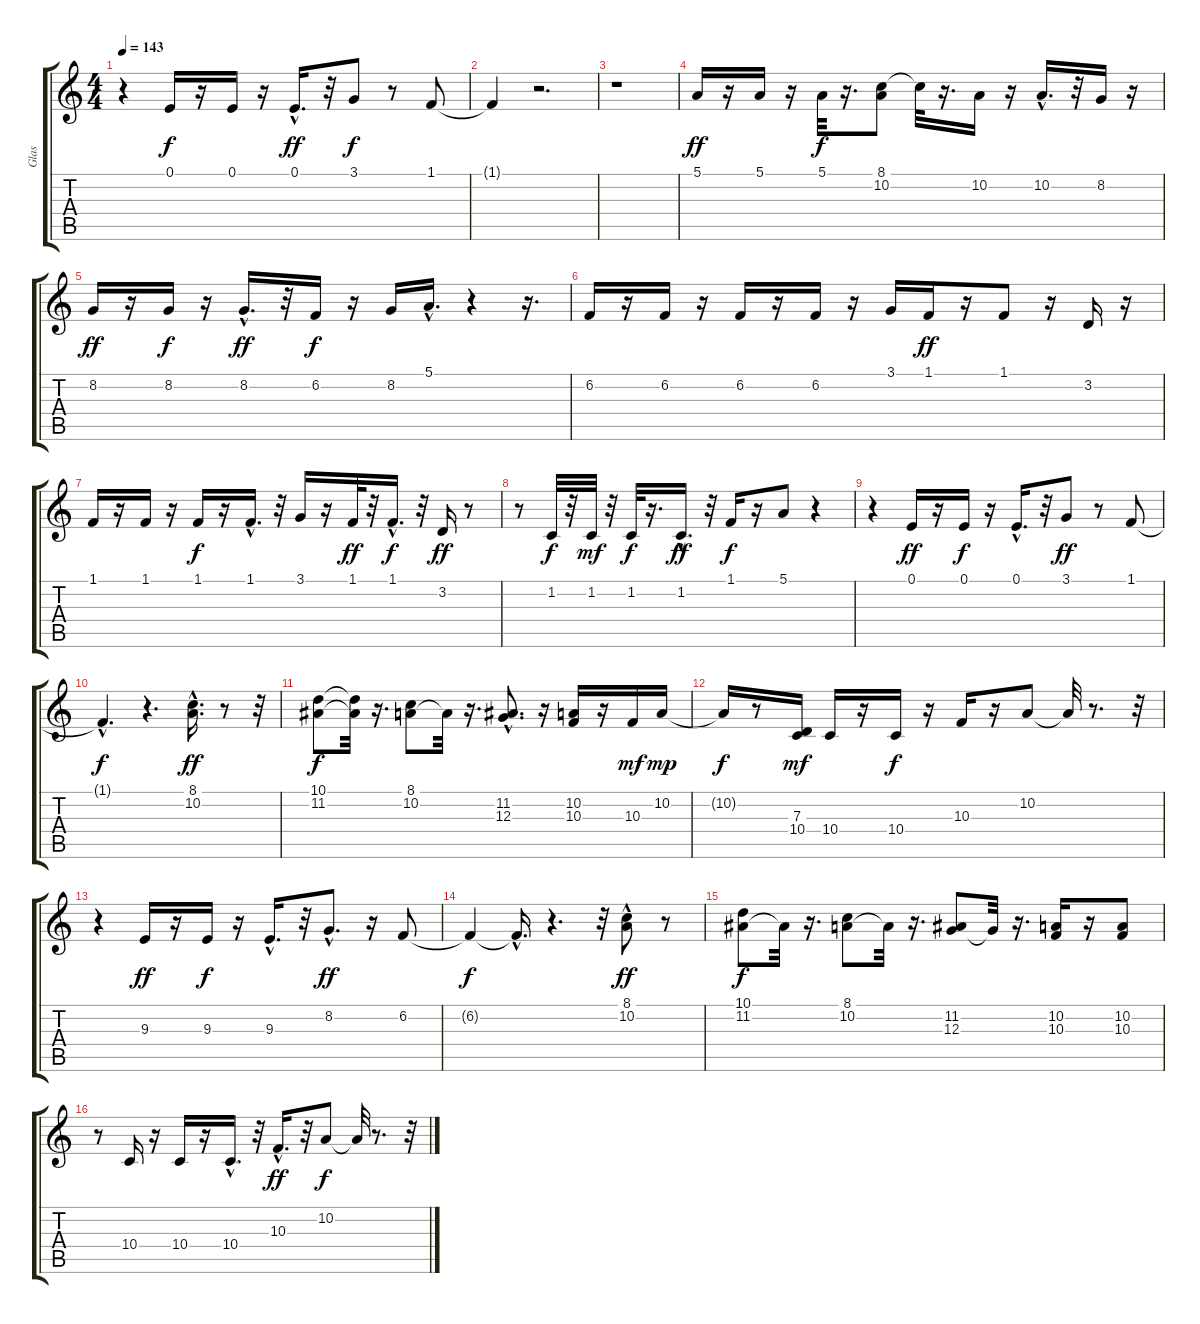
\track ("Glas" "Glas") {instrument lead8bassandlead}
\staff {score tabs}
\tuning (E4 B3 G3 D3 A2 E2) {hide}
\ts (4 4)
\tempo 143
\clef g2
\ks c
r.4{dy ff} 0.1.16{dy f} r.16 0.1.16 r.16 0.1{hac}.16{d dy ff} r.32 3.1.8{dy f} r.8 1.1.8 |
1.1{t}.4 r.2{d} |
r.1 |
5.1.16{dy ff} r.16 5.1.16 r.16 5.1.32{dy f} r.16{d} (8.1 10.2).8 8.1{t}.32 r.16{d} 10.2.16 r.16 10.2{hac}.16{d} r.32 8.2.16 r.16 |
8.2.16{dy ff} r.16 8.2.16{dy f} r.16 8.2{hac}.16{d dy ff} r.32 6.2.16{dy f} r.16 8.2.16 5.1{hac}.16{d} r.4 r.16{d} |
6.2.16 r.16 6.2.16 r.16 6.2.16 r.16 6.2.16 r.16 3.1.16 1.1.16{dy ff} r.16 1.1.8 r.16 3.2.16 r.16 |
1.1.16 r.16 1.1.16 r.16 1.1.16{dy f} r.16 1.1{hac}.16{d} r.32 3.1.16 r.16 1.1.32{dy ff} r.32 1.1{hac}.16{d dy f} r.32 3.2.16{dy ff} r.8 |
r.8 1.2.32{dy f} r.32 1.2.32{dy mf} r.32 1.2.32{dy f} r.16{d} 1.2{hac}.16{d dy ff} r.32 1.1.16{dy f} r.16 5.1.8 r.4 |
r.4 0.1.16{dy ff} r.16 0.1.16{dy f} r.16 0.1{hac}.16{d} r.32 3.1.8{dy ff} r.8 1.1.8 |
1.1{hac t}.4{d dy f} r.4{d} (8.1{hac} 10.2{hac}).16{d dy ff} r.8 r.32 |
(10.1 11.2).8{dy f} (10.1{t} 11.2{t}).32 r.16{d} (8.1 10.2).8 10.2{t}.32 r.16{d} (11.2{hac} 12.3).8{d} r.16 (10.2 10.3).16 r.16 10.3.16{dy mf} 10.2.16{dy mp} |
10.2{t}.16{dy f} r.8 (7.3 10.4).16{dy mf} 10.4.16 r.16 10.4.16{dy f} r.16 10.3.16 r.16 10.2.8 10.2{t}.32 r.8{d} r.32 |
r.4 9.3.16{dy ff} r.16 9.3.16{dy f} r.16 9.3{hac}.16{d} r.32 8.2{hac}.8{d dy ff} r.16 6.2.8 |
6.2{t}.4{dy f} 6.2{hac t}.16{d} r.4{d} r.32 (8.1{hac} 10.2).8{dy ff} r.8 |
(10.1 11.2).8{dy f} 11.2{t}.32 r.16{d} (8.1 10.2).8 10.2{t}.32 r.16{d} (11.2 12.3).8 12.3{t}.32 r.16{d} (10.2 10.3).16 r.16 (10.2 10.3).8 |
r.8 10.4.16 r.16 10.4.16 r.16 10.4{hac}.16{d} r.32 10.3{hac}.16{d dy ff} r.32 10.2.8{dy f} 10.2{t}.32 r.8{d} r.32
